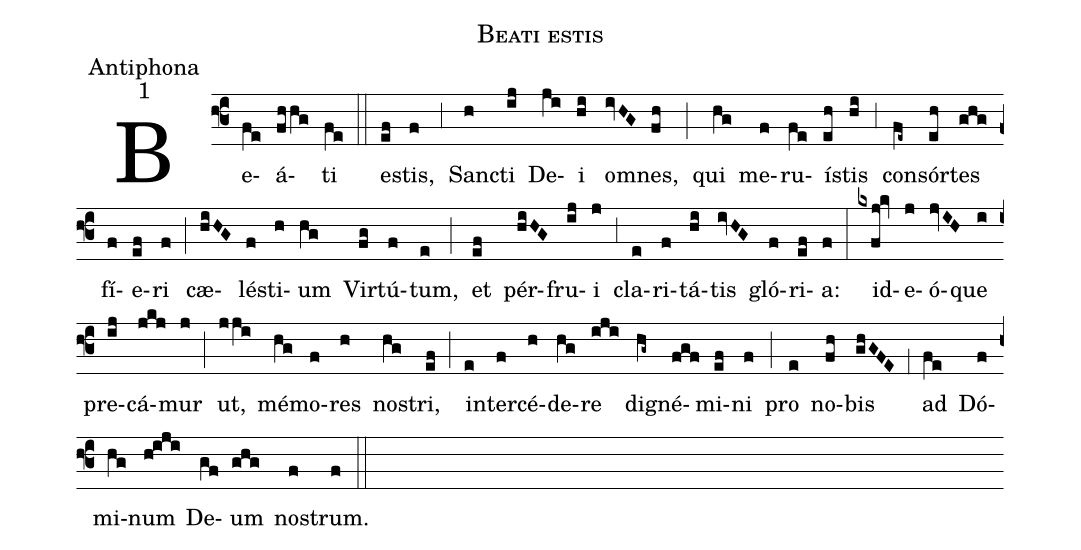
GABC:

name:Beati estis;
office-part:Antiphona;
mode:1;
%%
(f3) Be(fe)á(fhhg)ti(fe) (::)
e(ef)stis,(f) (,3) San(h)cti(ij) De(ji)i(hi) o(ivHG)mnes,(fh) (;) qui(hg) me(f)ru(fe)í(eh)stis(hi) (,3) con(fe~)sór(eh)tes(ghg) fí(f)e(ef)ri(f) (;) cæ(hiHG)lé(f)sti(h)um(hg) Vir(fg)tú(f)tum,(e) (;) et(ef) pér(hiHG)fru(ij)i(j) (,3) cla(e)ri(f)tá(hi)tis(ivHG) gló(f)ri(ef)a:(f) (:)
id(kxfj!kv)e(j)ó(jvIH)que(i) pre(ij)cá(jkj)mur(j) (;) ut,(jji) mé(hg)mo(f)res(h) no(hg)stri,(ef) (;) in(e)ter(f)cé(h)de(hg)re(iji) di(hg~)gné(fgf)mi(ef)ni(f) (;) pro(e) no(fh)bis(ghGFE) (,1) ad(fe) Dó(f)mi(hg)num(h!iji) De(gf)um(ghg) no(f)strum.(f) (::)
